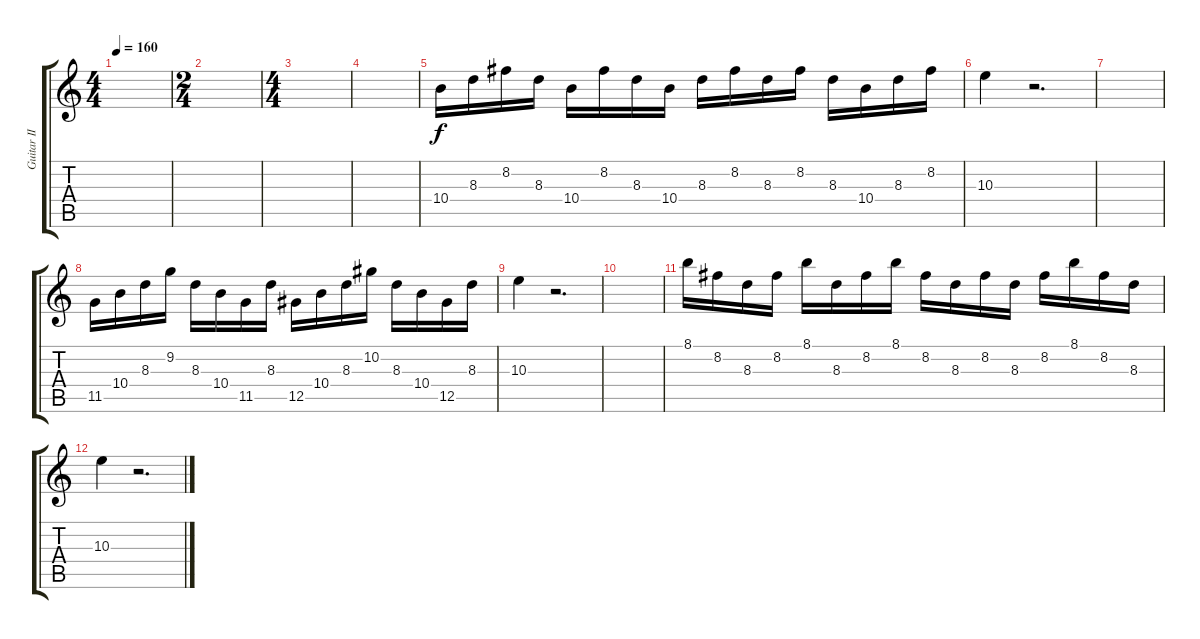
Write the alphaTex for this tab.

\track ("Guitar II" "Guitar II") {instrument distortionguitar}
\staff {score tabs}
\tuning (Eb4 Bb3 Gb3 Db3 Ab2 Eb2) {hide}
\ts (4 4)
\tempo 160
\clef g2
\ks c
|
\ts (2 4)
|
\ts (4 4)
|
|
10.4.16 8.3.16 8.2.16 8.3.16 10.4.16 8.2.16 8.3.16 10.4.16 8.3.16 8.2.16 8.3.16 8.2.16 8.3.16 10.4.16 8.3.16 8.2.16 |
10.3.4 r.2{d} |
|
11.5.16 10.4.16 8.3.16 9.2.16 8.3.16 10.4.16 11.5.16 8.3.16 12.5.16 10.4.16 8.3.16 10.2.16 8.3.16 10.4.16 12.5.16 8.3.16 |
10.3.4 r.2{d} |
|
8.1.16 8.2.16 8.3.16 8.2.16 8.1.16 8.3.16 8.2.16 8.1.16 8.2.16 8.3.16 8.2.16 8.3.16 8.2.16 8.1.16 8.2.16 8.3.16 |
10.3.4 r.2{d}
